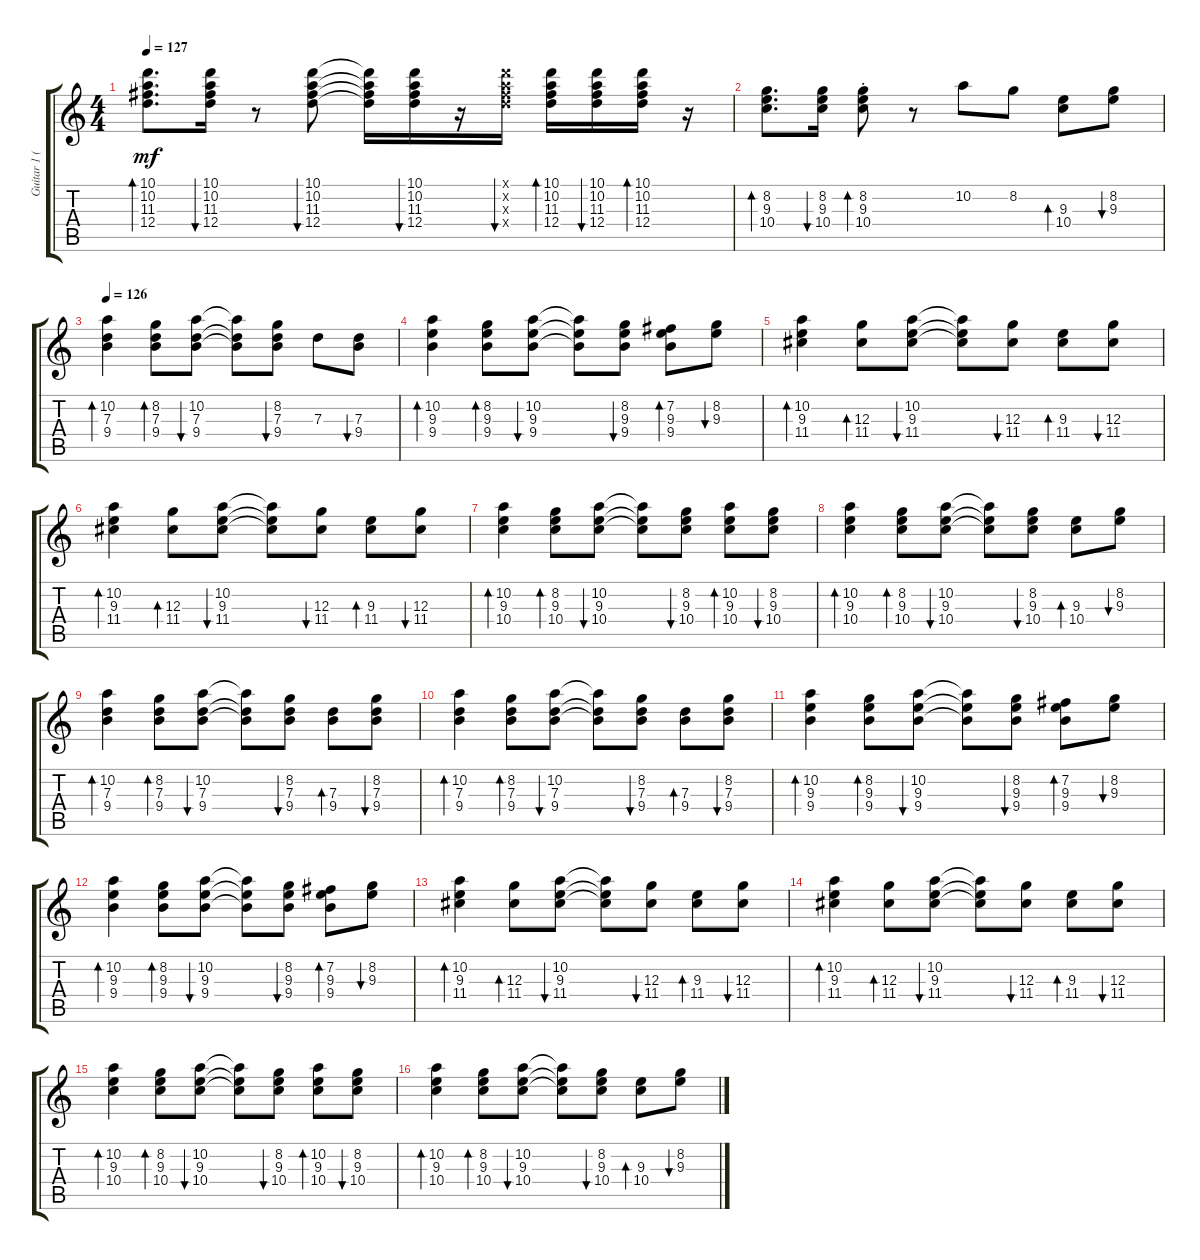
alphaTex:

\track ("Guitar 1 (Jesse Ed Davis)" "Guitar 1 (") {instrument electricguitarjazz}
\staff {score tabs}
\tuning (E4 B3 G3 D3 A2 E2) {hide}
\ts (4 4)
\tempo 127
\clef g2
\ks c
(10.1 10.2 11.3 12.4).8{d bd 60 dy mf} (10.1 10.2 11.3 12.4).16{bu 60} r.8 (10.1 10.2 11.3 12.4).8{bu 60} (10.1{t} 10.2{t} 11.3{t} 12.4{t}).16 (10.1 10.2 11.3 12.4).16{bu 60} r.16 (10.1{x} 10.2{x} 11.3{x} 12.4{x}).16{bu 60} (10.1 10.2 11.3 12.4).16{bd 60} (10.1 10.2 11.3 12.4).16{bu 60} (10.1 10.2 11.3 12.4).16{bd 60} r.16 |
(8.2 9.3 10.4).8{d bd 60} (8.2 9.3 10.4).16{bu 60} (8.2{st} 9.3{st} 10.4{st}).8{bd 60} r.8 10.2.8 8.2.8 (9.3 10.4).8{bd 60} (8.2 9.3).8{bu 60} |
\tempo 126
(10.2 7.3 9.4).4{bd 60} (8.2 7.3 9.4).8{bd 60} (10.2 7.3 9.4).8{bu 60} (10.2{t} 7.3{t} 9.4{t}).8 (8.2 7.3 9.4).8{bu 60} 7.3.8 (7.3 9.4).8{bu 60} |
(10.2 9.3 9.4).4{bd 60} (8.2 9.3 9.4).8{bd 60} (10.2 9.3 9.4).8{bu 60} (10.2{t} 9.3{t} 9.4{t}).8 (8.2 9.3 9.4).8{bu 60} (7.2 9.3 9.4).8{bd 60} (8.2 9.3).8{bu 60} |
(10.2 9.3 11.4).4{bd 60} (12.3 11.4).8{bd 60} (10.2 9.3 11.4).8{bu 60} (10.2{t} 9.3{t} 11.4{t}).8 (12.3 11.4).8{bu 60} (9.3 11.4).8{bd 60} (12.3 11.4).8{bu 60} |
(10.2 9.3 11.4).4{bd 60} (12.3 11.4).8{bd 60} (10.2 9.3 11.4).8{bu 60} (10.2{t} 9.3{t} 11.4{t}).8 (12.3 11.4).8{bu 60} (9.3 11.4).8{bd 60} (12.3 11.4).8{bu 60} |
(10.2 9.3 10.4).4{bd 60} (8.2 9.3 10.4).8{bd 60} (10.2 9.3 10.4).8{bu 60} (10.2{t} 9.3{t} 10.4{t}).8 (8.2 9.3 10.4).8{bu 60} (10.2 9.3 10.4).8{bd 60} (8.2 9.3 10.4).8{bu 60} |
(10.2 9.3 10.4).4{bd 60} (8.2 9.3 10.4).8{bd 60} (10.2 9.3 10.4).8{bu 60} (10.2{t} 9.3{t} 10.4{t}).8 (8.2 9.3 10.4).8{bu 60} (9.3 10.4).8{bd 60} (8.2 9.3).8{bu 60} |
(10.2 7.3 9.4).4{bd 60} (8.2 7.3 9.4).8{bd 60} (10.2 7.3 9.4).8{bu 60} (10.2{t} 7.3{t} 9.4{t}).8 (8.2 7.3 9.4).8{bu 60} (7.3 9.4).8{bd 60} (8.2 7.3 9.4).8{bu 60} |
(10.2 7.3 9.4).4{bd 60} (8.2 7.3 9.4).8{bd 60} (10.2 7.3 9.4).8{bu 60} (10.2{t} 7.3{t} 9.4{t}).8 (8.2 7.3 9.4).8{bu 60} (7.3 9.4).8{bd 60} (8.2 7.3 9.4).8{bu 60} |
(10.2 9.3 9.4).4{bd 60} (8.2 9.3 9.4).8{bd 60} (10.2 9.3 9.4).8{bu 60} (10.2{t} 9.3{t} 9.4{t}).8 (8.2 9.3 9.4).8{bu 60} (7.2 9.3 9.4).8{bd 60} (8.2 9.3).8{bu 60} |
(10.2 9.3 9.4).4{bd 60} (8.2 9.3 9.4).8{bd 60} (10.2 9.3 9.4).8{bu 60} (10.2{t} 9.3{t} 9.4{t}).8 (8.2 9.3 9.4).8{bu 60} (7.2 9.3 9.4).8{bd 60} (8.2 9.3).8{bu 60} |
(10.2 9.3 11.4).4{bd 60} (12.3 11.4).8{bd 60} (10.2 9.3 11.4).8{bu 60} (10.2{t} 9.3{t} 11.4{t}).8 (12.3 11.4).8{bu 60} (9.3 11.4).8{bd 60} (12.3 11.4).8{bu 60} |
(10.2 9.3 11.4).4{bd 60} (12.3 11.4).8{bd 60} (10.2 9.3 11.4).8{bu 60} (10.2{t} 9.3{t} 11.4{t}).8 (12.3 11.4).8{bu 60} (9.3 11.4).8{bd 60} (12.3 11.4).8{bu 60} |
(10.2 9.3 10.4).4{bd 60} (8.2 9.3 10.4).8{bd 60} (10.2 9.3 10.4).8{bu 60} (10.2{t} 9.3{t} 10.4{t}).8 (8.2 9.3 10.4).8{bu 60} (10.2 9.3 10.4).8{bd 60} (8.2 9.3 10.4).8{bu 60} |
(10.2 9.3 10.4).4{bd 60} (8.2 9.3 10.4).8{bd 60} (10.2 9.3 10.4).8{bu 60} (10.2{t} 9.3{t} 10.4{t}).8 (8.2 9.3 10.4).8{bu 60} (9.3 10.4).8{bd 60} (8.2 9.3).8{bu 60}
